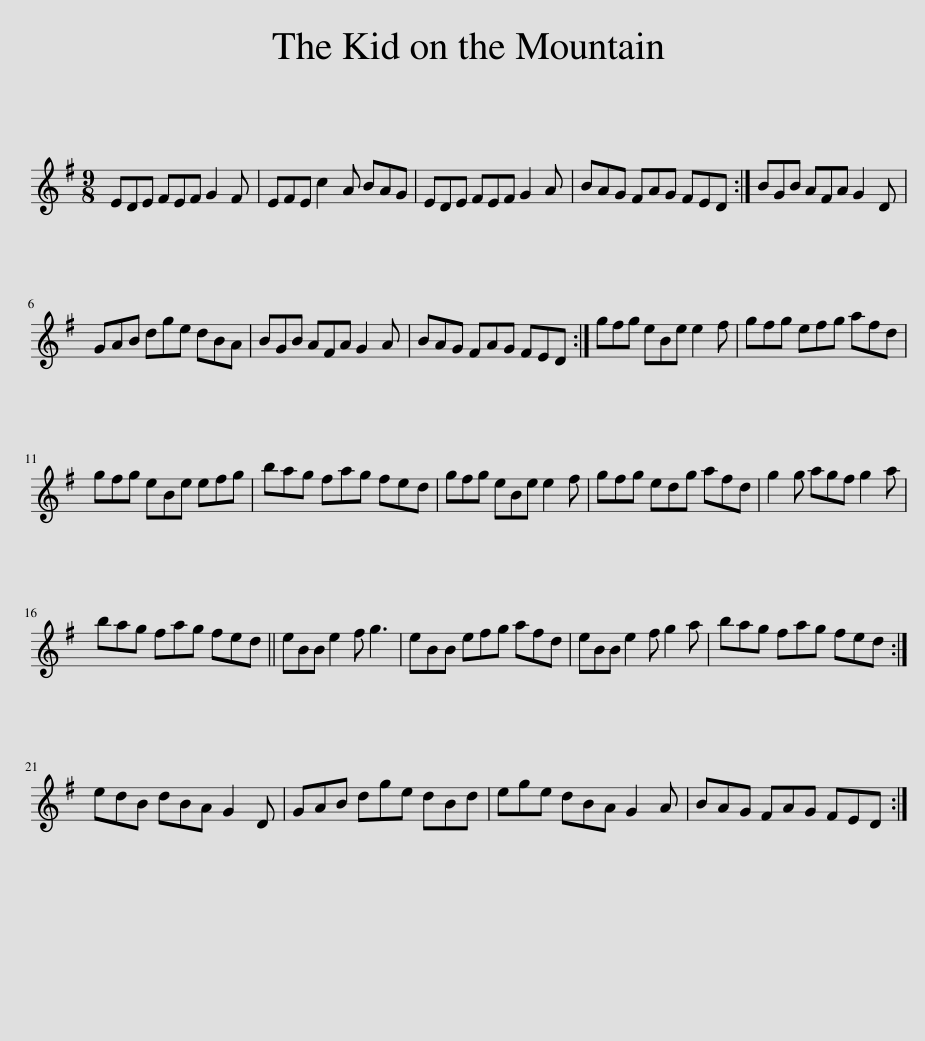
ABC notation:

X:1
L:1/8
M:9/8
I:linebreak $
K:Emin
V:1 treble
V:1
 EDE FEF G2 F | EFE c2 A BAG | EDE FEF G2 A | BAG FAG FED :| BGB AFA G2 D |$ %5
 GAB dge dBA | BGB AFA G2 A | BAG FAG FED :| gfg eBe e2 f | gfg efg afd |$ %10
 gfg eBe efg | bag fag fed | gfg eBe e2 f | gfg edg afd | g2 g agf g2 a |$ %15
 bag fag fed || eBB e2 f g3 | eBB efg afd | eBB e2 f g2 a | bag fag fed :|$ %20
 edB dBA G2 D | GAB dge dBd | ege dBA G2 A | BAG FAG FED :| %24
